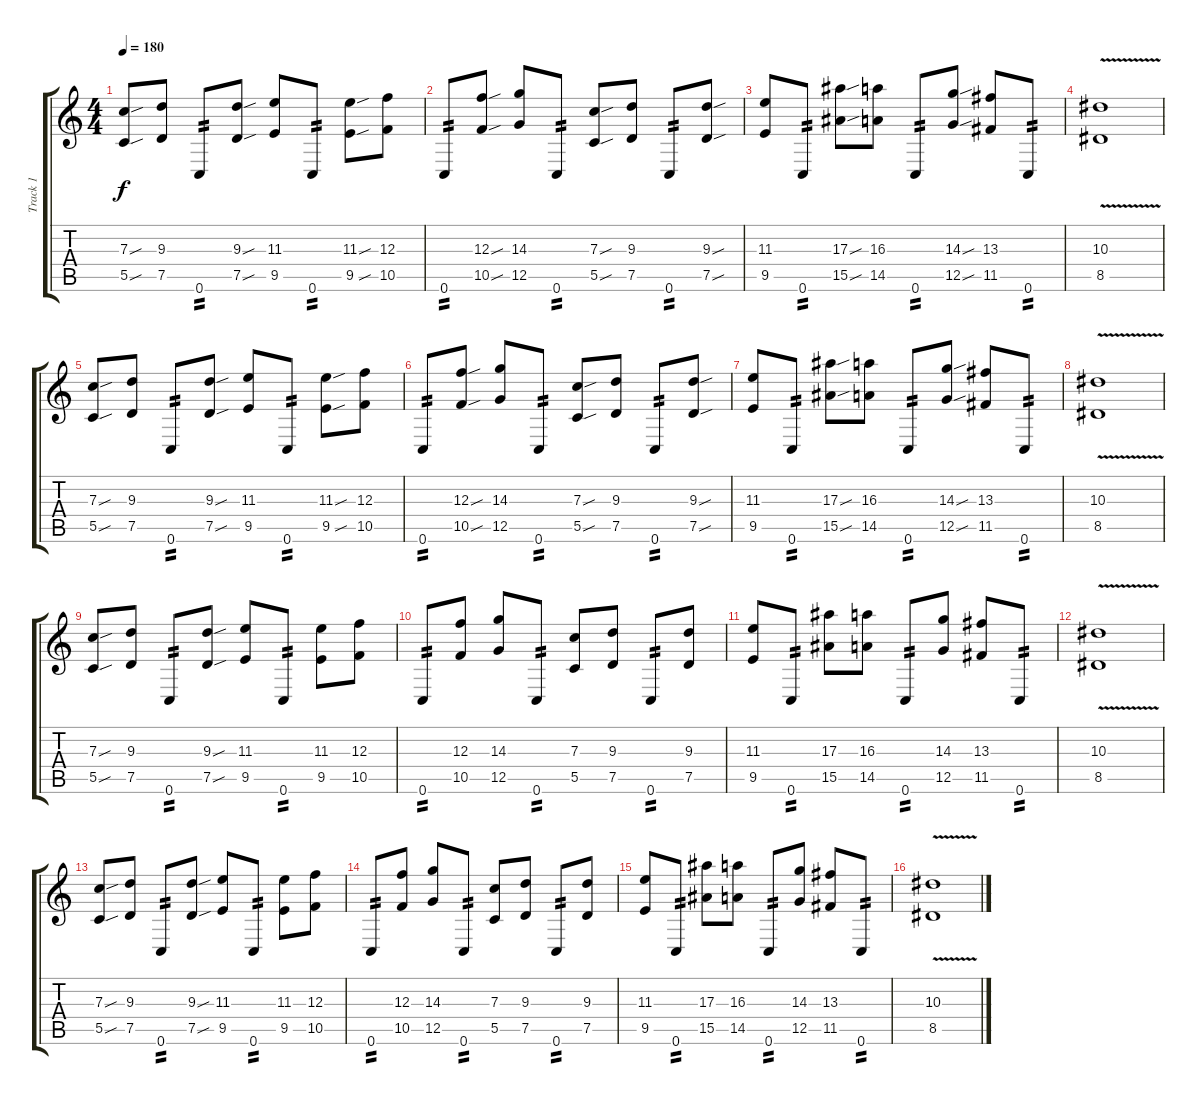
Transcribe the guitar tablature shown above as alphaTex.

\track ("Track 1" "Track 1") {instrument distortionguitar}
\staff {score tabs}
\tuning (D4 A3 F3 C3 G2 C2) {hide}
\ts (4 4)
\tempo 180
\clef g2
\ks c
(7.3{sou} 5.5{sou}).8{dy f} (9.3 7.5).8 0.6.8{tp 2} (9.3{sou} 7.5{sou}).8 (11.3 9.5).8 0.6.8{tp 2} (11.3{sou} 9.5{sou}).8 (12.3 10.5).8 |
0.6.8{tp 2} (12.3{sou} 10.5{sou}).8 (14.3 12.5).8 0.6.8{tp 2} (7.3{sou} 5.5{sou}).8 (9.3 7.5).8 0.6.8{tp 2} (9.3{sou} 7.5{sou}).8 |
(11.3 9.5).8 0.6.8{tp 2} (17.3{sou} 15.5{sou}).8 (16.3 14.5).8 0.6.8{tp 2} (14.3{sou} 12.5{sou}).8 (13.3 11.5).8 0.6.8{tp 2} |
(10.3{v} 8.5{v}).1 |
(7.3{sou} 5.5{sou}).8 (9.3 7.5).8 0.6.8{tp 2} (9.3{sou} 7.5{sou}).8 (11.3 9.5).8 0.6.8{tp 2} (11.3{sou} 9.5{sou}).8 (12.3 10.5).8 |
0.6.8{tp 2} (12.3{sou} 10.5{sou}).8 (14.3 12.5).8 0.6.8{tp 2} (7.3{sou} 5.5{sou}).8 (9.3 7.5).8 0.6.8{tp 2} (9.3{sou} 7.5{sou}).8 |
(11.3 9.5).8 0.6.8{tp 2} (17.3{sou} 15.5{sou}).8 (16.3 14.5).8 0.6.8{tp 2} (14.3{sou} 12.5{sou}).8 (13.3 11.5).8 0.6.8{tp 2} |
(10.3{v} 8.5{v}).1 |
(7.3{sou} 5.5{sou}).8 (9.3 7.5).8 0.6.8{tp 2} (9.3{sou} 7.5{sou}).8 (11.3 9.5).8 0.6.8{tp 2} (11.3 9.5).8 (12.3 10.5).8 |
0.6.8{tp 2} (12.3 10.5).8 (14.3 12.5).8 0.6.8{tp 2} (7.3 5.5).8 (9.3 7.5).8 0.6.8{tp 2} (9.3 7.5).8 |
(11.3 9.5).8 0.6.8{tp 2} (17.3 15.5).8 (16.3 14.5).8 0.6.8{tp 2} (14.3 12.5).8 (13.3 11.5).8 0.6.8{tp 2} |
(10.3{v} 8.5{v}).1 |
(7.3{sou} 5.5{sou}).8 (9.3 7.5).8 0.6.8{tp 2} (9.3{sou} 7.5{sou}).8 (11.3 9.5).8 0.6.8{tp 2} (11.3 9.5).8 (12.3 10.5).8 |
0.6.8{tp 2} (12.3 10.5).8 (14.3 12.5).8 0.6.8{tp 2} (7.3 5.5).8 (9.3 7.5).8 0.6.8{tp 2} (9.3 7.5).8 |
(11.3 9.5).8 0.6.8{tp 2} (17.3 15.5).8 (16.3 14.5).8 0.6.8{tp 2} (14.3 12.5).8 (13.3 11.5).8 0.6.8{tp 2} |
(10.3{v} 8.5{v}).1
